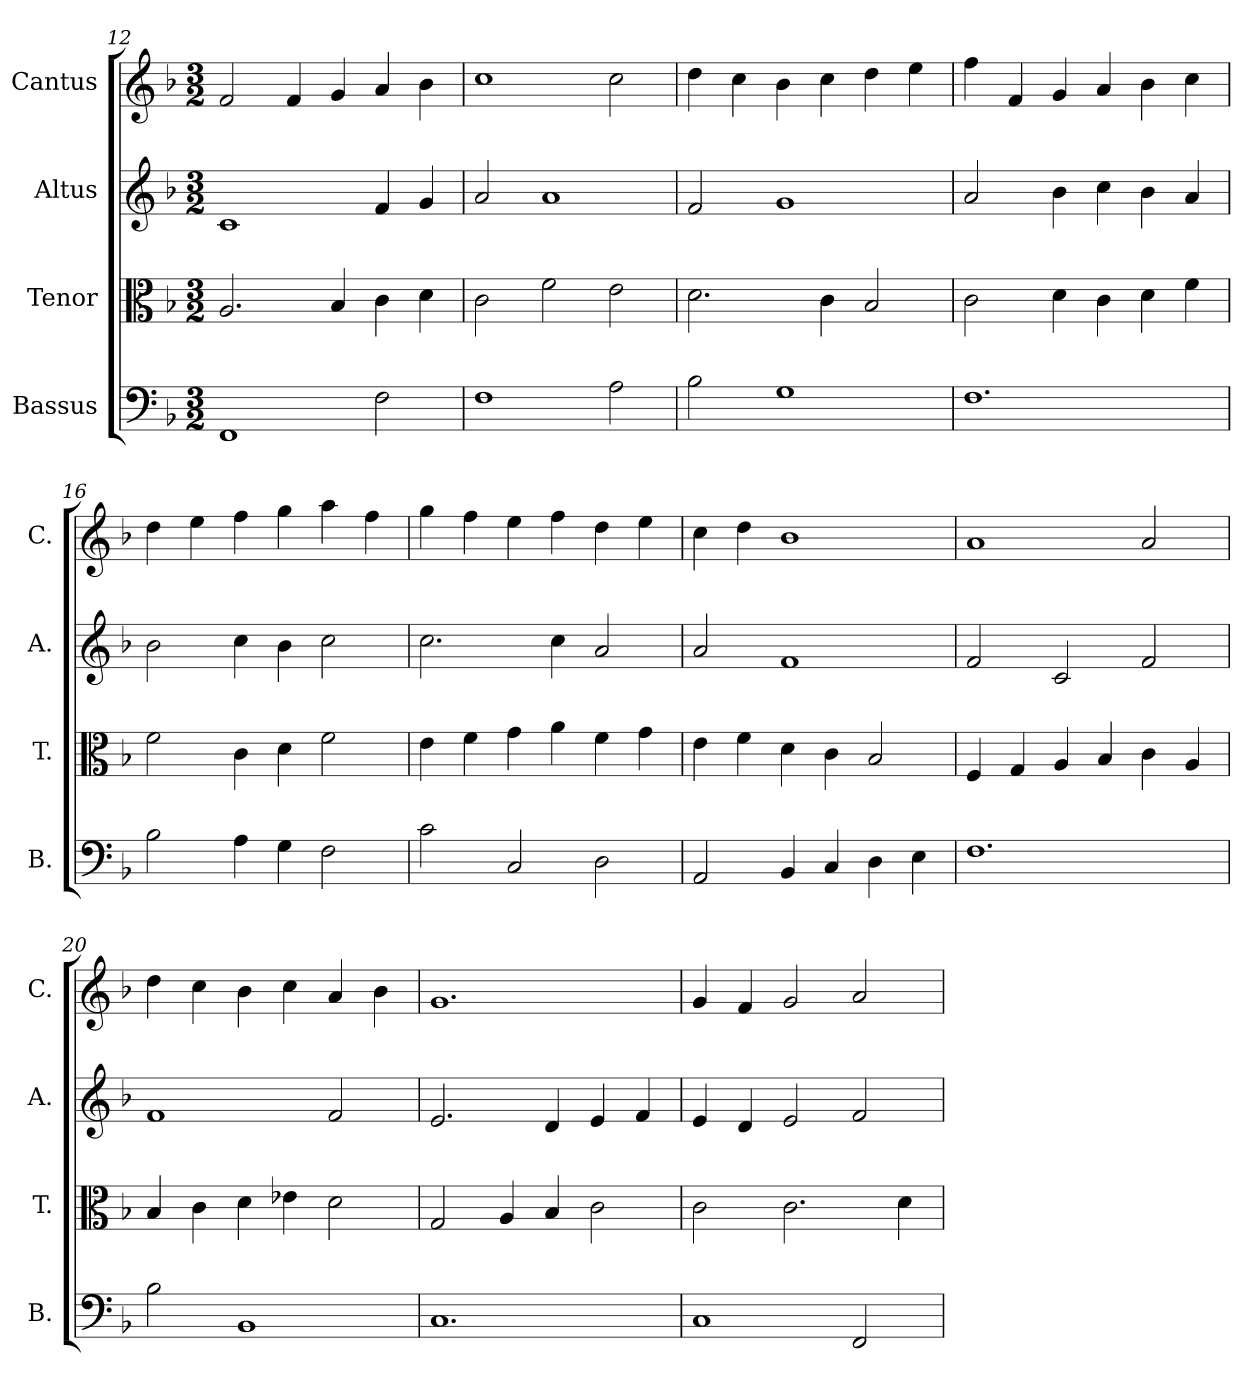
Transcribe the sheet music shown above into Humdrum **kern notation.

**kern	**kern	**kern	**kern
*part4	*part3	*part2	*part1
*staff4	*staff3	*staff2	*staff1
*I"Bassus	*I"Tenor	*I"Altus	*I"Cantus
*I'B.	*I'T.	*I'A.	*I'C.
*clefF4	*clefC3	*clefG2	*clefG2
*k[b-]	*k[b-]	*k[b-]	*k[b-]
*F:	*F:	*F:	*F:
*M3/2	*M3/2	*M3/2	*M3/2
=12	=12	=12	=12
1FF	2.A/	1c	2f/
.	.	.	4f/
.	4B-/	.	4g/
2F\	4c\	4f/	4a/
.	4d\	4g/	4b-\
=13	=13	=13	=13
1F	2c\	2a/	1cc
.	2f\	1a	.
2A\	2e\	.	2cc\
=14	=14	=14	=14
2B-\	2.d\	2f/	4dd\
.	.	.	4cc\
1G	.	1g	4b-\
.	4c\	.	4cc\
.	2B-/	.	4dd\
.	.	.	4ee\
=15	=15	=15	=15
1.F	2c\	2a/	4ff\
.	.	.	4f/
.	4d\	4b-\	4g/
.	4c\	4cc\	4a/
.	4d\	4b-\	4b-\
.	4f\	4a/	4cc\
=16	=16	=16	=16
2B-\	2f\	2b-\	4dd\
.	.	.	4ee\
4A\	4c\	4cc\	4ff\
4G\	4d\	4b-\	4gg\
2F\	2f\	2cc\	4aa\
.	.	.	4ff\
=17	=17	=17	=17
2c\	4e\	2.cc\	4gg\
.	4f\	.	4ff\
2C/	4g\	.	4ee\
.	4a\	4cc\	4ff\
2D\	4f\	2a/	4dd\
.	4g\	.	4ee\
!!LO:LB:g=z
=18	=18	=18	=18
2AA/	4e\	2a/	4cc\
.	4f\	.	4dd\
4BB-/	4d\	1f	1b-
4C/	4c\	.	.
4D\	2B-/	.	.
4E\	.	.	.
=19	=19	=19	=19
1.F	4F/	2f/	1a
.	4G/	.	.
.	4A/	2c/	.
.	4B-/	.	.
.	4c\	2f/	2a/
.	4A/	.	.
=20	=20	=20	=20
2B-\	4B-/	1f	4dd\
.	4c\	.	4cc\
1BB-	4d\	.	4b-\
.	4e-X\	.	4cc\
.	2d\	2f/	4a/
.	.	.	4b-\
=21	=21	=21	=21
1.C	2G/	2.e/	1.g
.	4A/	.	.
.	4B-/	4d/	.
.	2c\	4e/	.
.	.	4f/	.
=22	=22	=22	=22
1C	2c\	4e/	4g/
.	.	4d/	4f/
.	2.c\	2e/	2g/
2FF/	.	2f/	2a/
.	4d\	.	.
=	=	=	=
*-	*-	*-	*-
